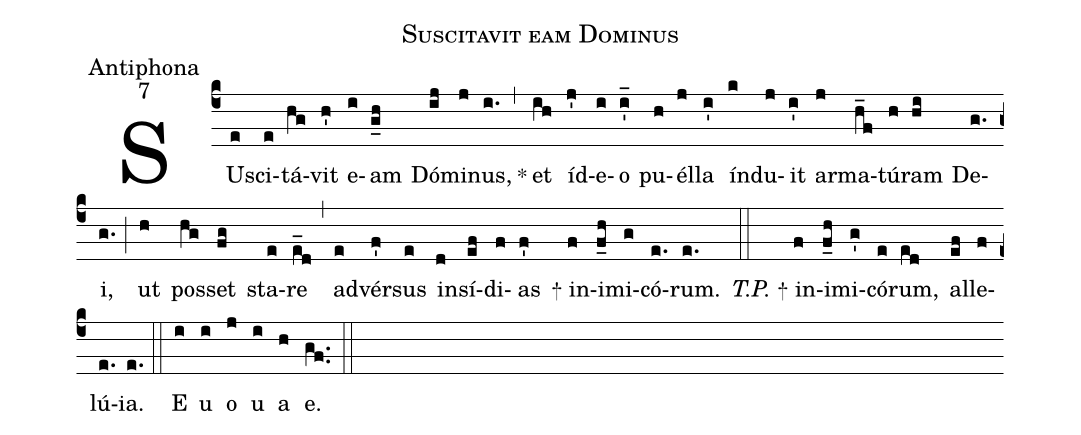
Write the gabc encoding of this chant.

name:Suscitavit eam Dominus;
office-part:Antiphona;
mode:7;
%%
(c4)SUs(e)ci(e)tá(hg)vit(h') e(i)am(g_h) Dó(ij)mi(j)nus,(i.) *(,)et(ih) íd(j')e(i)o(i'_) pu(h)él(j)la(i') ín(k)du(j)it(i') ar(j)ma(h_f)tú(h)ram(hi) De(g.)i,(g.) (;)ut(h) pos(hg)set(fg) sta(e)re(e_d) (,)ad(e)vér(f')sus(e) in(d)sí(ef)di(f)as(f') + in(f)i(f_h)mi(g)có(e.)rum.(e.) (::)<i>T.P.</i> + in(f)i(f_h)mi(g')có(e)rum,(ed) al(ef)le(f)lú(e.)ia.(e.) (::)E(i) u(i) o(j) u(i) a(h) e.(gf..) (::)
